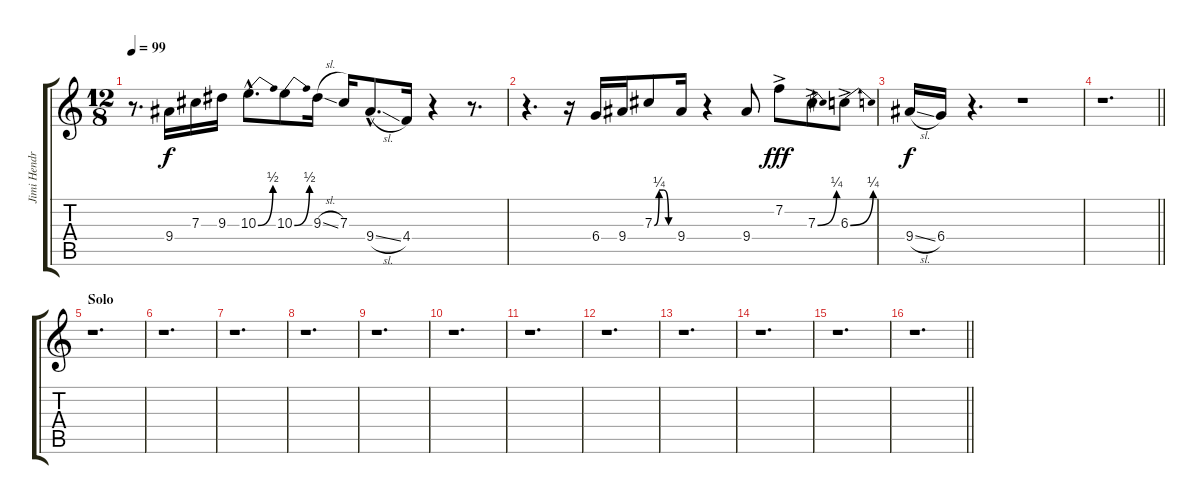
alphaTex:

\track ("Jimi Hendrix (Vocals)" "Jimi Hendr") {instrument distortionguitar}
\staff {score tabs}
\tuning (Eb4 Bb3 Gb3 Db3 Ab2 Eb2) {hide}
\ts (12 8)
\tempo 99
\clef g2
\ks c
r.8{d dy f} 9.4.16 7.3.16 9.3.16 10.3{be (bend 0 0 60 2) hac}.8{d} 10.3{be (bend 0 0 60 2)}.8 9.3{sl}.16 7.3.16 9.4{sl hac}.8{d} 4.4.16 r.4 r.8{d} |
r.4{d} r.16 6.4.16 9.4.16 7.3{be (custom 0 0 15 1 30 1 45 0 60 0)}.8 9.4.16 r.4 9.4.8 7.2{ac}.8{dy fff} 7.3{be (bend 0 0 60 1) ac}.8 6.3{be (bend 0 0 60 1) ac}.8 |
9.4{sl}.16{dy f} 6.4.16 r.4{d} r.1 |
\barLineRight lightlight
r.1{d} |
\section ("" "Solo")
r.1{d} |
r.1{d} |
r.1{d} |
r.1{d} |
r.1{d} |
r.1{d} |
r.1{d} |
r.1{d} |
r.1{d} |
r.1{d} |
r.1{d} |
\barLineRight lightlight
r.1{d}
